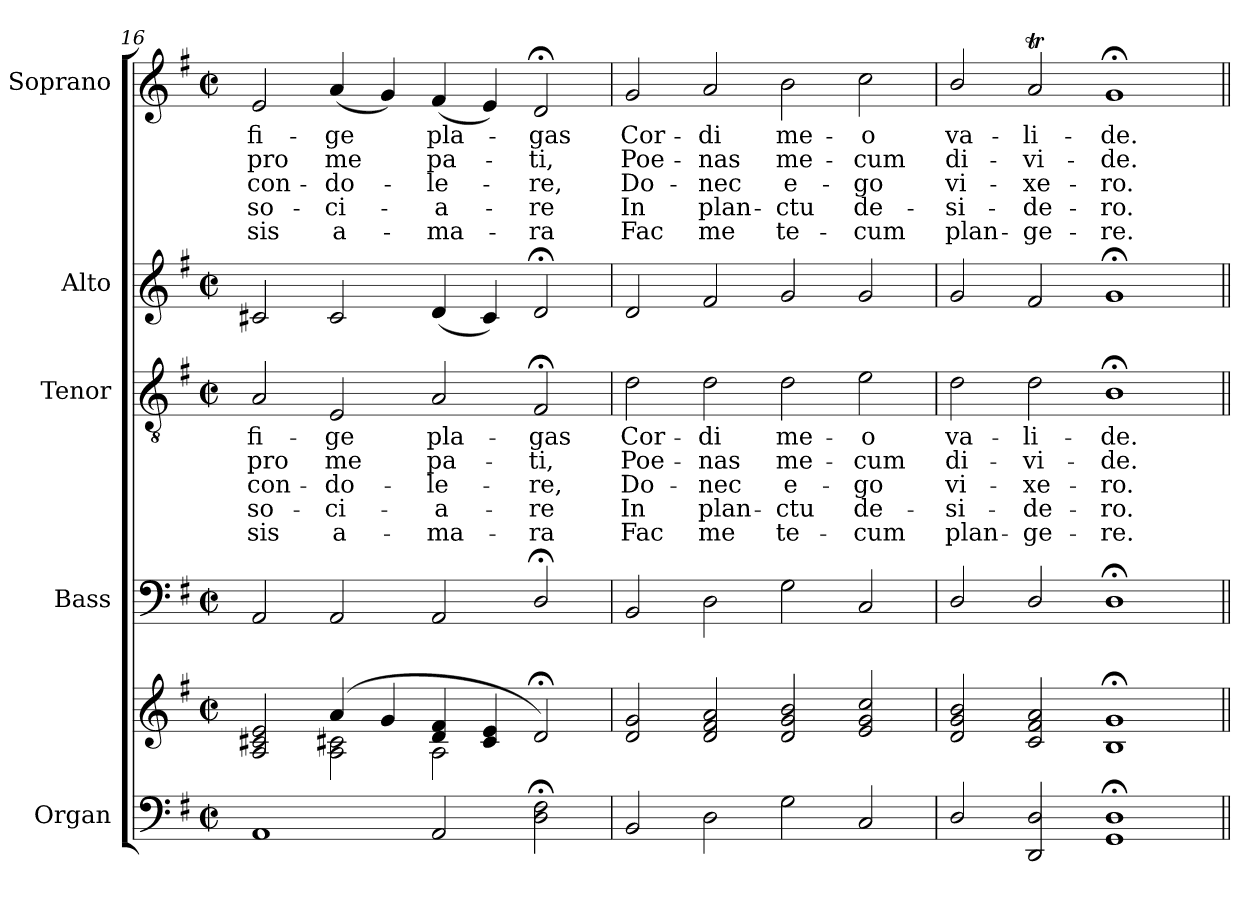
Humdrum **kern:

**kern	**kern	**kern	**kern	**text	**text	**text	**text	**text	**kern	**kern	**text	**text	**text	**text	**text
*part5	*part5	*part4	*part3	*part3	*part3	*part3	*part3	*part3	*part2	*part1	*part1	*part1	*part1	*part1	*part1
*staff6	*staff5	*staff4	*staff3	*staff3	*staff3	*staff3	*staff3	*staff3	*staff2	*staff1	*staff1	*staff1	*staff1	*staff1	*staff1
*I"Organ	*	*I"Bass	*I"Tenor	*	*	*	*	*	*I"Alto	*I"Soprano	*	*	*	*	*
*	*	*I'B	*I'T	*	*	*	*	*	*I'A	*I'S	*	*	*	*	*
!!LO:LB:g=z
*clefF4	*clefG2	*clefF4	*clefGv2	*	*	*	*	*	*clefG2	*clefG2	*	*	*	*	*
*k[f#]	*k[f#]	*k[f#]	*k[f#]	*	*	*	*	*	*k[f#]	*k[f#]	*	*	*	*	*
*G:	*G:	*G:	*G:	*	*	*	*	*	*G:	*G:	*	*	*	*	*
*M4/2	*M4/2	*M4/2	*M4/2	*	*	*	*	*	*M4/2	*M4/2	*	*	*	*	*
*met(c|)	*met(c|)	*met(c|)	*met(c|)	*	*	*	*	*	*met(c|)	*met(c|)	*	*	*	*	*
=16	=16	=16	=16	=16	=16	=16	=16	=16	=16	=16	=16	=16	=16	=16	=16
*	*^	*	*	*	*	*	*	*	*	*	*	*	*	*	*
!	!	!	!	!	!LO:LY:b	!LO:LY:b	!LO:LY:b	!LO:LY:b	!LO:LY:b	!	!	!LO:LY:b	!LO:LY:b	!LO:LY:b	!LO:LY:b	!LO:LY:b
1AA	2A/ 2c#X/ 2e/	2ryy	2AA	2A	fi-	-pro	con-	-so-	-sis	2c#X	2e	fi-	-pro	con-	-so-	-sis
!	!	!	!	!	!LO:LY:b	!LO:LY:b	!LO:LY:b	!LO:LY:b	!LO:LY:b	!	!	!LO:LY:b	!LO:LY:b	!LO:LY:b	!LO:LY:b	!LO:LY:b
.	(>4a/	2A\ 2c#X\	2AA	2E	ge	me	do-	-ci-	-a-	2c#	(<4a	ge	me	do-	ci-	a-
.	4g/	.	.	.	.	.	.	.	.	.	4g)	.	.	.	.	.
!	!	!	!	!	!LO:LY:b	!LO:LY:b	!LO:LY:b	!LO:LY:b	!LO:LY:b	!	!	!LO:LY:b	!LO:LY:b	!LO:LY:b	!LO:LY:b	!LO:LY:b
2AA	4d/ 4f#/	2A\	2AA	2A	-pla-	-pa-	-le-	-a-	-ma-	(<4d	(<4f#	pla-	pa-	le-	a-	ma-
.	4c#/ 4e/	.	.	.	.	.	.	.	.	4c#)	4e)	.	.	.	.	.
!	!	!	!	!	!LO:LY:b	!LO:LY:b	!LO:LY:b	!LO:LY:b	!LO:LY:b	!	!	!LO:LY:b	!LO:LY:b	!LO:LY:b	!LO:LY:b	!LO:LY:b
2D;< 2F#;<	2d;</)	2ryy	2D;</	2F#;<	-gas	ti,	re,	re	ra	2d;<	2d;<	gas	ti,	re,	re	ra
=17	=17	=17	=17	=17	=17	=17	=17	=17	=17	=17	=17	=17	=17	=17	=17	=17
!	!	!	!	!	!LO:LY:b	!LO:LY:b	!LO:LY:b	!LO:LY:b	!LO:LY:b	!	!	!LO:LY:b	!LO:LY:b	!LO:LY:b	!LO:LY:b	!LO:LY:b
2BB	2d/ 2g/	0ryy	2BB	2d	Cor-	-Poe-	-Do-	-In	Fac	2d	2g	Cor-	-Poe-	-Do-	-In	Fac
!	!	!	!	!	!LO:LY:b	!LO:LY:b	!LO:LY:b	!LO:LY:b	!LO:LY:b	!	!	!LO:LY:b	!LO:LY:b	!LO:LY:b	!LO:LY:b	!LO:LY:b
2D	2d/ 2f#/ 2a/	.	2D	2d	di	nas	nec	plan-	-me	2f#	2a	di	nas	nec	plan-	-me
!	!	!	!	!	!LO:LY:b	!LO:LY:b	!LO:LY:b	!LO:LY:b	!LO:LY:b	!	!	!LO:LY:b	!LO:LY:b	!LO:LY:b	!LO:LY:b	!LO:LY:b
2G	2d/ 2g/ 2b/	.	2G	2d	me-	-me-	-e-	-ctu	te-	2g	2b	me-	-me-	-e-	-ctu	te-
!	!	!	!	!	!LO:LY:b	!LO:LY:b	!LO:LY:b	!LO:LY:b	!LO:LY:b	!	!	!LO:LY:b	!LO:LY:b	!LO:LY:b	!LO:LY:b	!LO:LY:b
2C	2e/ 2g/ 2cc/	.	2C	2e	-o	cum	go	de-	-cum	2g	2cc	-o	cum	go	de-	-cum
=18	=18	=18	=18	=18	=18	=18	=18	=18	=18	=18	=18	=18	=18	=18	=18	=18
!	!	!	!	!	!LO:LY:b	!LO:LY:b	!LO:LY:b	!LO:LY:b	!LO:LY:b	!	!	!LO:LY:b	!LO:LY:b	!LO:LY:b	!LO:LY:b	!LO:LY:b
2D/	2d/ 2g/ 2b/	0ryy	2D/	2d	va-	-di-	-vi-	-si-	-plan-	2g	2b/	va-	-di-	-vi-	-si-	-plan-
!	!	!	!	!	!LO:LY:b	!LO:LY:b	!LO:LY:b	!LO:LY:b	!LO:LY:b	!	!	!LO:LY:b	!LO:LY:b	!LO:LY:b	!LO:LY:b	!LO:LY:b
2DD 2D	2c/ 2f#/ 2a/	.	2D/	2d	-li-	-vi-	-xe-	-de-	-ge-	2f#	2aT	-li-	-vi-	-xe-	-de-	-ge-
!	!	!	!	!	!LO:LY:b	!LO:LY:b	!LO:LY:b	!LO:LY:b	!LO:LY:b	!	!	!LO:LY:b	!LO:LY:b	!LO:LY:b	!LO:LY:b	!LO:LY:b
1GG;< 1D;<	1B/;< 1g/;<	.	1D;<	1B;<	-de.	de.	ro.	ro.	re.	1g;<	1g;<	-de.	de.	ro.	ro.	re.
*	*v	*v	*	*	*	*	*	*	*	*	*	*	*	*	*	*
=||	=||	=||	=||	=||	=||	=||	=||	=||	=||	=||	=||	=||	=||	=||	=||
*-	*-	*-	*-	*-	*-	*-	*-	*-	*-	*-	*-	*-	*-	*-	*-
